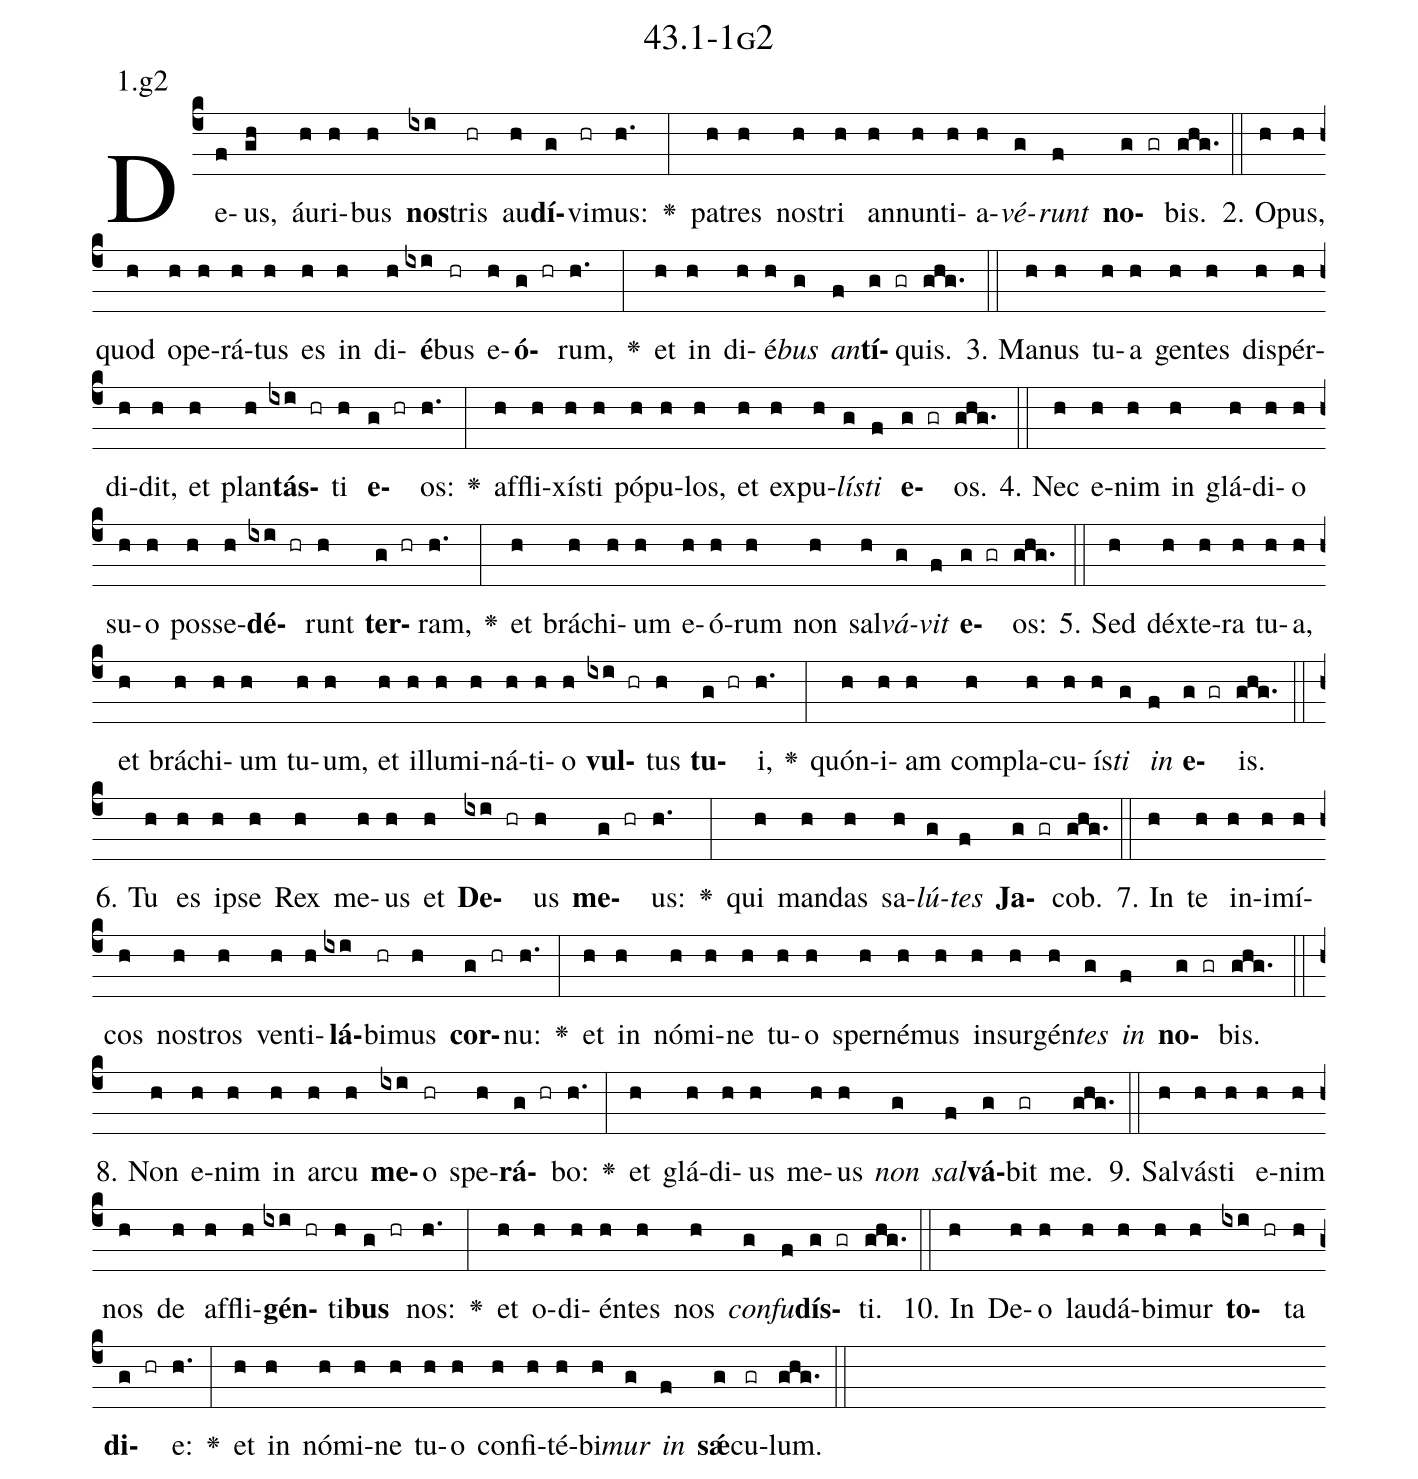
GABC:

name: 43.1-1g2;
annotation: 1.g2;
%%
(c4)De(f)us,(gh) áu(h)ri(h)bus(h) <b>nos</b>(ixi)tris(hr) au(h)<b>dí</b>(g)vi(hr)mus:(h.) <v>\greheightstar</v>(:) pa(h)tres(h) nos(h)tri(h) an(h)nun(h)ti(h)a(h)<i>vé</i>(g)<i>runt</i>(f) <b>no</b>(g gr)bis.(ghg.) (::)
2. O(h)pus,(h) quod(h) o(h)pe(h)rá(h)tus(h) es(h) in(h) di(h)<b>é</b>(ixi)bus(hr) e(h)<b>ó</b>(g hr)rum,(h.) <v>\greheightstar</v>(:) et(h) in(h) di(h)é(h)<i>bus</i>(g) <i>an</i>(f)<b>tí</b>(g gr)quis.(ghg.) (::)
3. Ma(h)nus(h) tu(h)a(h) gen(h)tes(h) dis(h)pér(h)di(h)dit,(h) et(h) plan(h)<b>tás</b>(ixi hr)ti(h) <b>e</b>(g hr)os:(h.) <v>\greheightstar</v>(:) af(h)fli(h)xís(h)ti(h) pó(h)pu(h)los,(h) et(h) ex(h)pu(h)<i>lís</i>(g)<i>ti</i>(f) <b>e</b>(g gr)os.(ghg.) (::)
4. Nec(h) e(h)nim(h) in(h) glá(h)di(h)o(h) su(h)o(h) pos(h)se(h)<b>dé</b>(ixi hr)runt(h) <b>ter</b>(g hr)ram,(h.) <v>\greheightstar</v>(:) et(h) brá(h)chi(h)um(h) e(h)ó(h)rum(h) non(h) sal(h)<i>vá</i>(g)<i>vit</i>(f) <b>e</b>(g gr)os:(ghg.) (::)
5. Sed(h) déx(h)te(h)ra(h) tu(h)a,(h) et(h) brá(h)chi(h)um(h) tu(h)um,(h) et(h) il(h)lu(h)mi(h)ná(h)ti(h)o(h) <b>vul</b>(ixi hr)tus(h) <b>tu</b>(g hr)i,(h.) <v>\greheightstar</v>(:) quón(h)i(h)am(h) com(h)pla(h)cu(h)ís(h)<i>ti</i>(g) <i>in</i>(f) <b>e</b>(g gr)is.(ghg.) (::)
6. Tu(h) es(h) ip(h)se(h) Rex(h) me(h)us(h) et(h) <b>De</b>(ixi hr)us(h) <b>me</b>(g hr)us:(h.) <v>\greheightstar</v>(:) qui(h) man(h)das(h) sa(h)<i>lú</i>(g)<i>tes</i>(f) <b>Ja</b>(g gr)cob.(ghg.) (::)
7. In(h) te(h) in(h)i(h)mí(h)cos(h) nos(h)tros(h) ven(h)ti(h)<b>lá</b>(ixi)bi(hr)mus(h) <b>cor</b>(g hr)nu:(h.) <v>\greheightstar</v>(:) et(h) in(h) nó(h)mi(h)ne(h) tu(h)o(h) sper(h)né(h)mus(h) in(h)sur(h)gén(h)<i>tes</i>(g) <i>in</i>(f) <b>no</b>(g gr)bis.(ghg.) (::)
8. Non(h) e(h)nim(h) in(h) ar(h)cu(h) <b>me</b>(ixi)o(hr) spe(h)<b>rá</b>(g hr)bo:(h.) <v>\greheightstar</v>(:) et(h) glá(h)di(h)us(h) me(h)us(h) <i>non</i>(g) <i>sal</i>(f)<b>vá</b>(g)bit(gr) me.(ghg.) (::)
9. Sal(h)vás(h)ti(h) e(h)nim(h) nos(h) de(h) af(h)fli(h)<b>gén</b>(ixi hr)ti(h)<b>bus</b>(g hr) nos:(h.) <v>\greheightstar</v>(:) et(h) o(h)di(h)én(h)tes(h) nos(h) <i>con</i>(g)<i>fu</i>(f)<b>dís</b>(g gr)ti.(ghg.) (::)
10. In(h) De(h)o(h) lau(h)dá(h)bi(h)mur(h) <b>to</b>(ixi hr)ta(h) <b>di</b>(g hr)e:(h.) <v>\greheightstar</v>(:) et(h) in(h) nó(h)mi(h)ne(h) tu(h)o(h) con(h)fi(h)té(h)bi(h)<i>mur</i>(g) <i>in</i>(f) <b>sǽ</b>(g)cu(gr)lum.(ghg.) (::)
